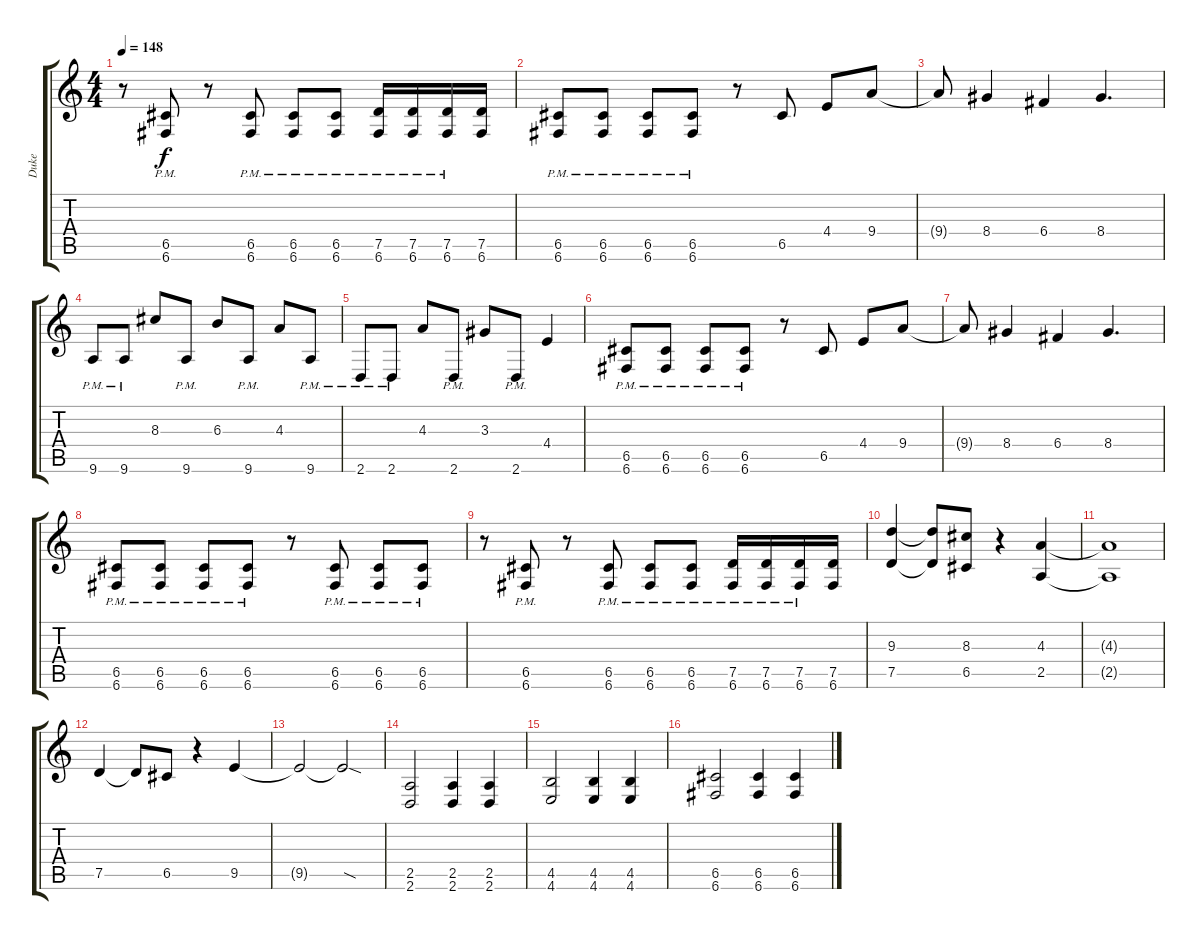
\track ("Duke" "Duke") {instrument distortionguitar}
\staff {score tabs}
\tuning (D4 A3 F3 C3 G2 C2) {hide}
\ts (4 4)
\tempo 148
\clef g2
\ks c
r.8{dy f} (6.5{pm} 6.6{pm}).8 r.8 (6.5{pm} 6.6{pm}).8 (6.5{pm} 6.6{pm}).8 (6.5{pm} 6.6{pm}).8 (7.5{pm} 6.6{pm}).16 (7.5{pm} 6.6{pm}).16 (7.5{pm} 6.6{pm}).16 (7.5 6.6).16 |
(6.5{pm} 6.6{pm}).8 (6.5{pm} 6.6{pm}).8 (6.5{pm} 6.6{pm}).8 (6.5{pm} 6.6{pm}).8 r.8 6.5.8 4.4.8 9.4.8 |
9.4{t}.8 8.4.4 6.4.4 8.4.4{d} |
9.6{pm}.8 9.6{pm}.8 8.3.8 9.6{pm}.8 6.3.8 9.6{pm}.8 4.3.8 9.6{pm}.8 |
2.6{pm}.8 2.6{pm}.8 4.3.8 2.6{pm}.8 3.3.8 2.6{pm}.8 4.4.4 |
(6.5{pm} 6.6{pm}).8 (6.5{pm} 6.6{pm}).8 (6.5{pm} 6.6{pm}).8 (6.5{pm} 6.6{pm}).8 r.8 6.5.8 4.4.8 9.4.8 |
9.4{t}.8 8.4.4 6.4.4 8.4.4{d} |
(6.5{pm} 6.6{pm}).8 (6.5{pm} 6.6{pm}).8 (6.5{pm} 6.6{pm}).8 (6.5{pm} 6.6{pm}).8 r.8 (6.5{pm} 6.6{pm}).8 (6.5{pm} 6.6{pm}).8 (6.5{pm} 6.6{pm}).8 |
r.8 (6.5{pm} 6.6{pm}).8 r.8 (6.5{pm} 6.6{pm}).8 (6.5{pm} 6.6{pm}).8 (6.5{pm} 6.6{pm}).8 (7.5{pm} 6.6{pm}).16 (7.5{pm} 6.6{pm}).16 (7.5{pm} 6.6{pm}).16 (7.5 6.6).16 |
(9.3 7.5).4 (9.3{t} 7.5{t}).8 (8.3 6.5).8 r.4 (4.3 2.5).4 |
(4.3{t} 2.5{t}).1 |
7.5.4 7.5{t}.8 6.5.8 r.4 9.5.4 |
9.5{t}.2 9.5{sod t}.2 |
(2.5 2.6).2 (2.5 2.6).4 (2.5 2.6).4 |
(4.5 4.6).2 (4.5 4.6).4 (4.5 4.6).4 |
(6.5 6.6).2 (6.5 6.6).4 (6.5 6.6).4
